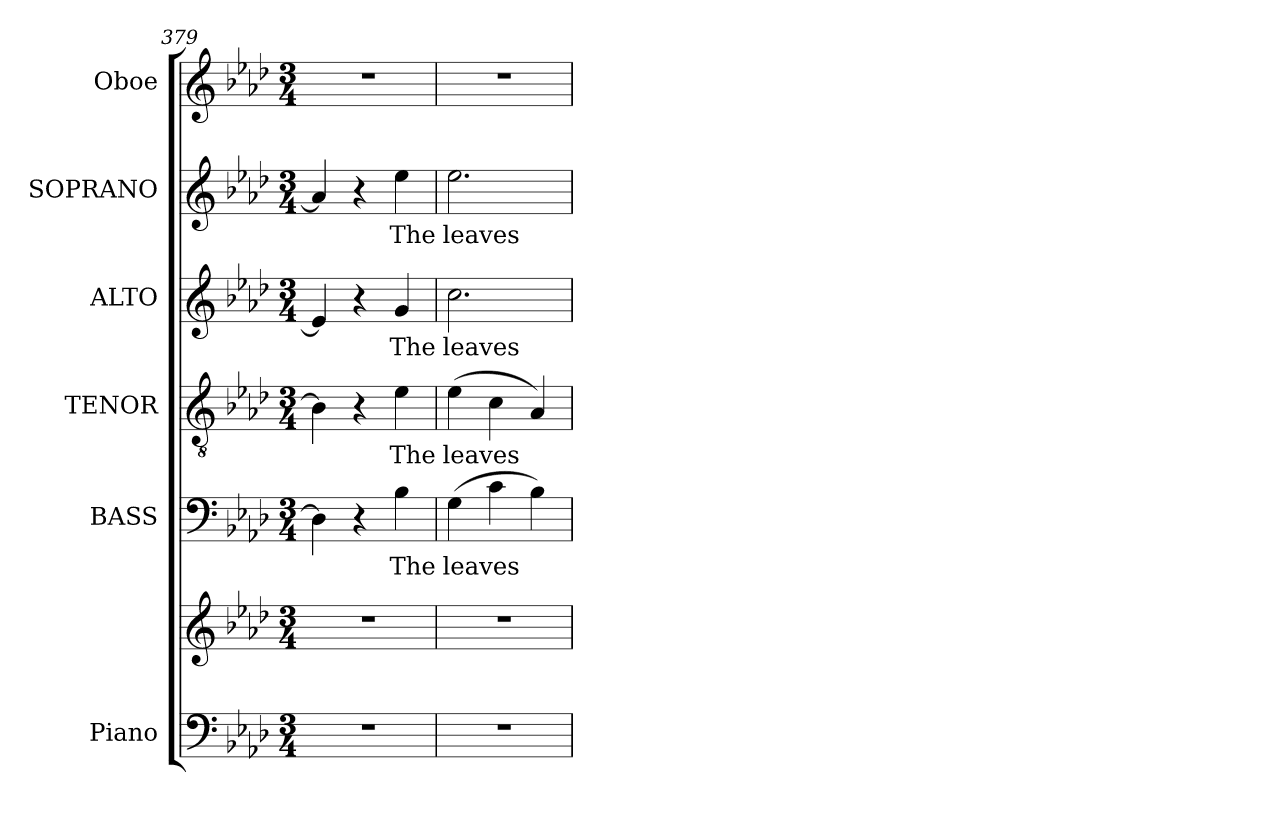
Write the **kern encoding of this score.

**kern	**kern	**kern	**text	**kern	**text	**kern	**text	**kern	**text	**kern
*part6	*part6	*part5	*part5	*part4	*part4	*part3	*part3	*part2	*part2	*part1
*staff7	*staff6	*staff5	*staff5	*staff4	*staff4	*staff3	*staff3	*staff2	*staff2	*staff1
*I"Piano	*	*I"BASS	*	*I"TENOR	*	*I"ALTO	*	*I"SOPRANO	*	*I"Oboe
*I'Pno.	*	*I'B.	*	*I'T.	*	*I'A.	*	*I'S.	*	*I'Ob.
*clefF4	*clefG2	*clefF4	*	*clefGv2	*	*clefG2	*	*clefG2	*	*clefG2
*	*	*	*	*ITrd7c12	*	*	*	*	*	*
*k[b-e-a-d-]	*k[b-e-a-d-]	*k[b-e-a-d-]	*	*k[b-e-a-d-]	*	*k[b-e-a-d-]	*	*k[b-e-a-d-]	*	*k[b-e-a-d-]
*A-:	*A-:	*A-:	*	*A-:	*	*A-:	*	*A-:	*	*A-:
*M3/4	*M3/4	*M3/4	*	*M3/4	*	*M3/4	*	*M3/4	*	*M3/4
=379	=379	=379	=379	=379	=379	=379	=379	=379	=379	=379
!LO:N:vis=1	!LO:N:vis=1	!	!	!	!	!	!	!	!	!LO:N:vis=1
2.r	2.r	4D-i\]	.	4BB-i\]	.	4e-i/]	.	4a-i/]	.	2.r
.	.	4r	.	4r	.	4r	.	4r	.	.
!	!	!	!LO:LY:b:color=#000000	!	!	!	!	!	!	!
!	!	!	!	!	!LO:LY:b:color=#000000	!	!	!	!	!
!	!	!	!	!	!	!	!LO:LY:b:color=#000000	!	!	!
!	!	!	!	!	!	!	!	!	!LO:LY:b:color=#000000	!
.	.	4B-i\	The	4E-i\	The	4gi/	The	4ee-i\	The	.
=380	=380	=380	=380	=380	=380	=380	=380	=380	=380	=380
!LO:N:vis=1	!LO:N:vis=1	!	!	!	!	!	!	!	!	!
!	!	!	!LO:LY:b:color=#000000	!	!	!	!	!	!	!
!	!	!	!	!	!LO:LY:b:color=#000000	!	!	!	!	!
!	!	!	!	!	!	!	!LO:LY:b:color=#000000	!	!	!
!	!	!	!	!	!	!	!	!	!LO:LY:b:color=#000000	!LO:N:vis=1
2.r	2.r	(4Gi\	leaves	(4E-i\	leaves	2.cci\	leaves	2.ee-i\	leaves	2.r
.	.	4ci\	.	4Ci\	.	.	.	.	.	.
.	.	4B-i\)	.	4AA-i/)	.	.	.	.	.	.
=	=	=	=	=	=	=	=	=	=	=
*-	*-	*-	*-	*-	*-	*-	*-	*-	*-	*-
